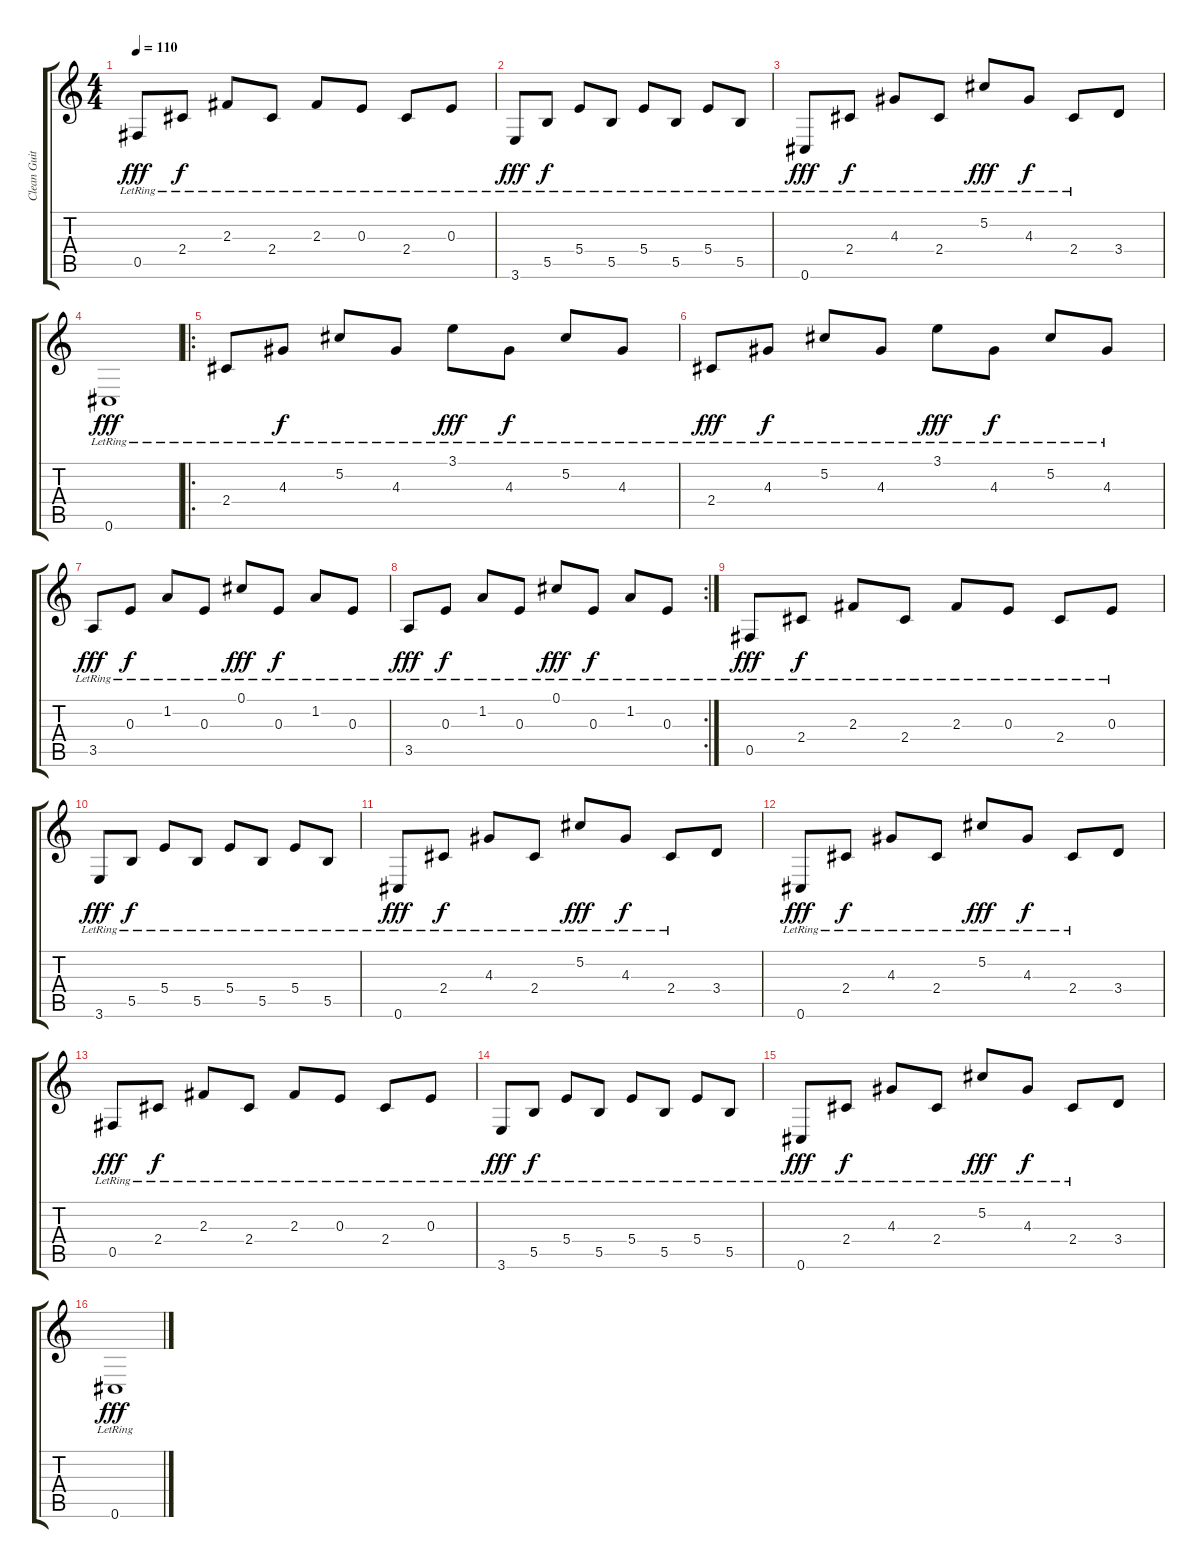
\track ("Clean Guitar" "Clean Guit") {instrument electricguitarjazz}
\staff {score tabs}
\tuning (Db4 Ab3 E3 B2 Gb2 Db2) {hide}
\ts (4 4)
\tempo 110
\clef g2
\ks c
0.5{lr}.8{dy fff} 2.4{lr}.8{dy f} 2.3{lr}.8 2.4{lr}.8 2.3{lr}.8 0.3{lr}.8 2.4{lr}.8 0.3{lr}.8 |
3.6{lr}.8{dy fff} 5.5{lr}.8{dy f} 5.4{lr}.8 5.5{lr}.8 5.4{lr}.8 5.5{lr}.8 5.4{lr}.8 5.5{lr}.8 |
0.6{lr}.8{dy fff} 2.4{lr}.8{dy f} 4.3{lr}.8 2.4{lr}.8 5.2{lr}.8{dy fff} 4.3{lr}.8{dy f} 2.4{lr}.8 3.4.8 |
0.6{lr}.1{dy fff} |
\ro
2.4{lr}.8 4.3{lr}.8{dy f} 5.2{lr}.8 4.3{lr}.8 3.1{lr}.8{dy fff} 4.3{lr}.8{dy f} 5.2{lr}.8 4.3{lr}.8 |
2.4{lr}.8{dy fff} 4.3{lr}.8{dy f} 5.2{lr}.8 4.3{lr}.8 3.1{lr}.8{dy fff} 4.3{lr}.8{dy f} 5.2{lr}.8 4.3{lr}.8 |
3.5{lr}.8{dy fff} 0.3{lr}.8{dy f} 1.2{lr}.8 0.3{lr}.8 0.1{lr}.8{dy fff} 0.3{lr}.8{dy f} 1.2{lr}.8 0.3{lr}.8 |
\rc 2
3.5{lr}.8{dy fff} 0.3{lr}.8{dy f} 1.2{lr}.8 0.3{lr}.8 0.1{lr}.8{dy fff} 0.3{lr}.8{dy f} 1.2{lr}.8 0.3{lr}.8 |
0.5{lr}.8{dy fff} 2.4{lr}.8{dy f} 2.3{lr}.8 2.4{lr}.8 2.3{lr}.8 0.3{lr}.8 2.4{lr}.8 0.3{lr}.8 |
3.6{lr}.8{dy fff} 5.5{lr}.8{dy f} 5.4{lr}.8 5.5{lr}.8 5.4{lr}.8 5.5{lr}.8 5.4{lr}.8 5.5{lr}.8 |
0.6{lr}.8{dy fff} 2.4{lr}.8{dy f} 4.3{lr}.8 2.4{lr}.8 5.2{lr}.8{dy fff} 4.3{lr}.8{dy f} 2.4{lr}.8 3.4.8 |
0.6{lr}.8{dy fff} 2.4{lr}.8{dy f} 4.3{lr}.8 2.4{lr}.8 5.2{lr}.8{dy fff} 4.3{lr}.8{dy f} 2.4{lr}.8 3.4.8 |
0.5{lr}.8{dy fff} 2.4{lr}.8{dy f} 2.3{lr}.8 2.4{lr}.8 2.3{lr}.8 0.3{lr}.8 2.4{lr}.8 0.3{lr}.8 |
3.6{lr}.8{dy fff} 5.5{lr}.8{dy f} 5.4{lr}.8 5.5{lr}.8 5.4{lr}.8 5.5{lr}.8 5.4{lr}.8 5.5{lr}.8 |
0.6{lr}.8{dy fff} 2.4{lr}.8{dy f} 4.3{lr}.8 2.4{lr}.8 5.2{lr}.8{dy fff} 4.3{lr}.8{dy f} 2.4{lr}.8 3.4.8 |
0.6{lr}.1{dy fff}
